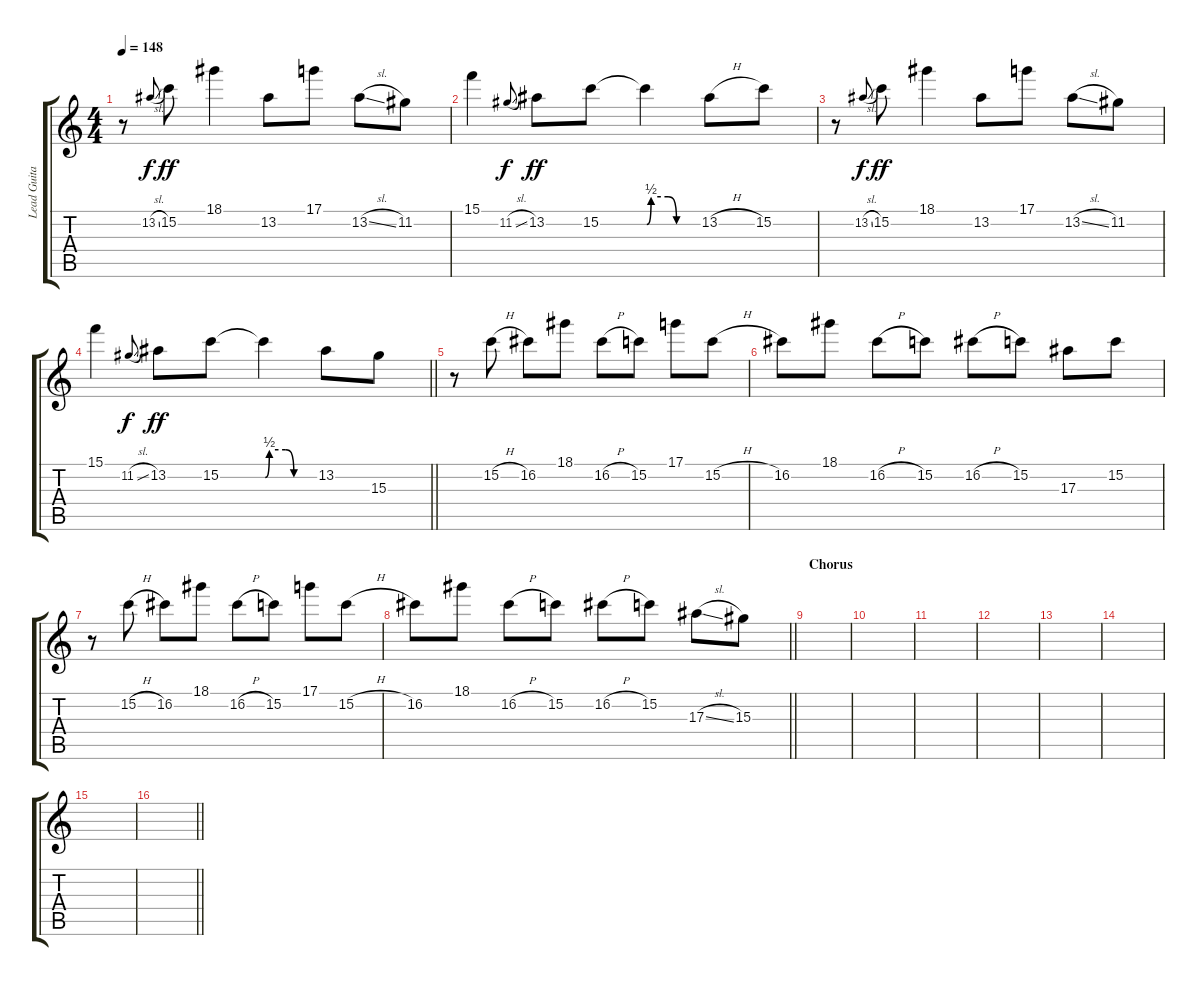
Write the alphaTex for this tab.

\track ("Lead Guitar 2" "Lead Guita") {instrument overdrivenguitar}
\staff {score tabs}
\tuning (D4 A3 F3 C3 G2 C2) {hide}
\ts (4 4)
\tempo 148
\clef g2
\ks c
r.8{dy ff} 13.2{sl}.8{gr onbeat dy f} 15.2.8{dy ff} 18.1.4 13.2.8 17.1.8 13.2{sl}.8 11.2.8 |
15.1.4 11.2{sl}.8{gr onbeat dy f} 13.2.8{dy ff} 15.2.8 15.2{be (custom 0 0 5 2 25 2 35 0 60 0) t}.4 13.2{h}.8 15.2.8 |
r.8 13.2{sl}.8{gr onbeat dy f} 15.2.8{dy ff} 18.1.4 13.2.8 17.1.8 13.2{sl}.8 11.2.8 |
\barLineRight lightlight
15.1.4 11.2{sl}.8{gr onbeat dy f} 13.2.8{dy ff} 15.2.8 15.2{be (custom 0 0 5 2 25 2 35 0 60 0) t}.4 13.2.8 15.3.8 |
\section ("" "")
r.8 15.2{h}.8 16.2.8 18.1.8 16.2{h}.8 15.2.8 17.1.8 15.2{h}.8 |
16.2.8 18.1.8 16.2{h}.8 15.2.8 16.2{h}.8 15.2.8 17.3.8 15.2.8 |
r.8 15.2{h}.8 16.2.8 18.1.8 16.2{h}.8 15.2.8 17.1.8 15.2{h}.8 |
\barLineRight lightlight
16.2.8 18.1.8 16.2{h}.8 15.2.8 16.2{h}.8 15.2.8 17.3{sl}.8 15.3.8 |
\section ("" "Chorus")
|
|
|
|
|
|
|
\barLineRight lightlight
